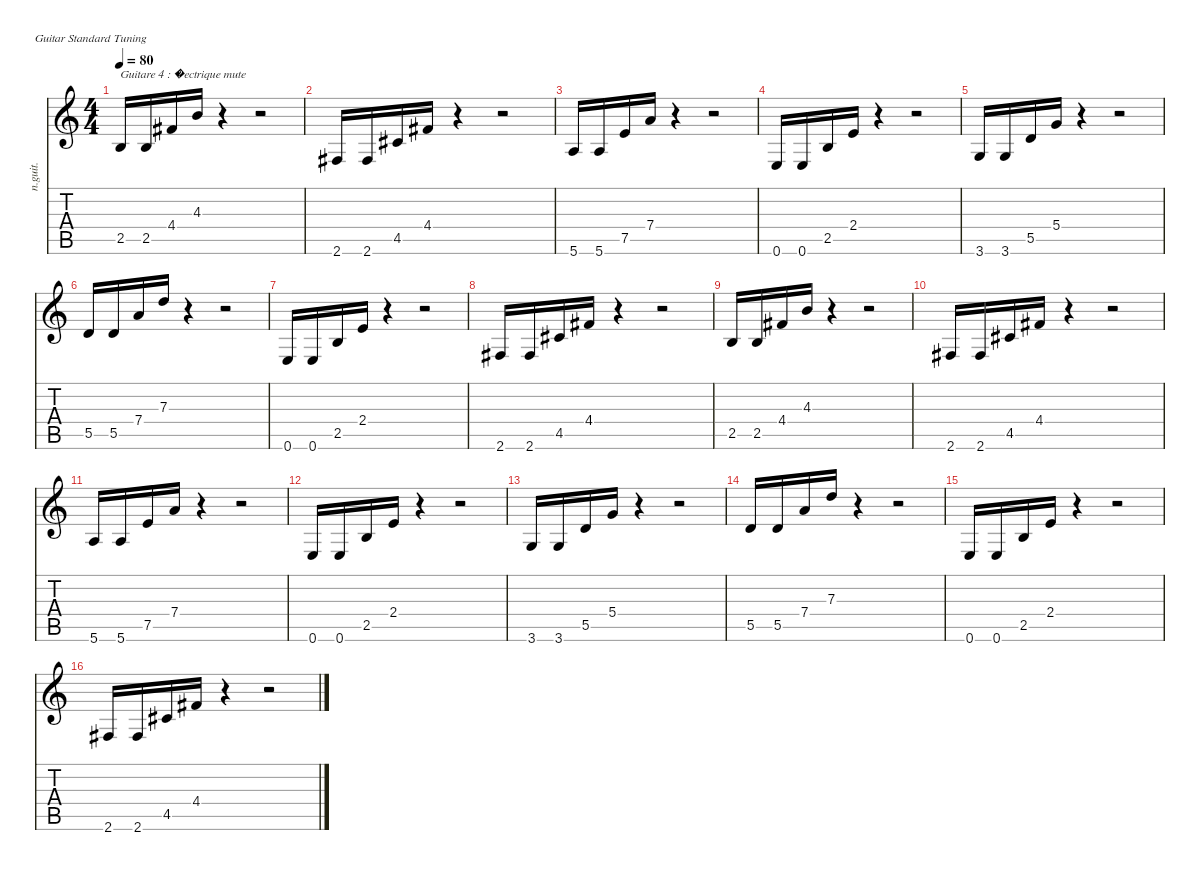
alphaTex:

\defaultSystemsLayout 4
\hideDynamics
\bracketExtendMode nobrackets
\track ("Acoustic guitar (2)" "n.guit.") {instrument acousticguitarnylon}
\staff {score tabs}
\tuning (E4 B3 G3 D3 A2 E2)
\ts (4 4)
\tempo 80
\clef g2
\ks c
2.5.16{txt "Guitare 4 : �ectrique mute" dy f beam Up} 2.5.16{beam Up} 4.4{acc #}.16{beam Up} 4.3.16{beam Up} r.4{beam Down} r.2{beam Down} |
2.6{acc #}.16{beam Up} 2.6{acc #}.16{beam Up} 4.5{acc #}.16{beam Up} 4.4{acc #}.16{beam Up} r.4{beam Down} r.2{beam Down} |
5.6.16{beam Up} 5.6.16{beam Up} 7.5.16{beam Up} 7.4.16{beam Up} r.4{beam Down} r.2{beam Down} |
0.6.16{beam Up} 0.6.16{beam Up} 2.5.16{beam Up} 2.4.16{beam Up} r.4{beam Down} r.2{beam Down} |
3.6.16{beam Up} 3.6.16{beam Up} 5.5.16{beam Up} 5.4.16{beam Up} r.4{beam Down} r.2{beam Down} |
5.5.16{beam Up} 5.5.16{beam Up} 7.4.16{beam Up} 7.3.16{beam Up} r.4{beam Down} r.2{beam Down} |
0.6.16{beam Up} 0.6.16{beam Up} 2.5.16{beam Up} 2.4.16{beam Up} r.4{beam Down} r.2{beam Down} |
2.6{acc #}.16{beam Up} 2.6{acc #}.16{beam Up} 4.5{acc #}.16{beam Up} 4.4{acc #}.16{beam Up} r.4{beam Down} r.2{beam Down} |
2.5.16{beam Up} 2.5.16{beam Up} 4.4{acc #}.16{beam Up} 4.3.16{beam Up} r.4{beam Down} r.2{beam Down} |
2.6{acc #}.16{beam Up} 2.6{acc #}.16{beam Up} 4.5{acc #}.16{beam Up} 4.4{acc #}.16{beam Up} r.4{beam Down} r.2{beam Down} |
5.6.16{beam Up} 5.6.16{beam Up} 7.5.16{beam Up} 7.4.16{beam Up} r.4{beam Down} r.2{beam Down} |
0.6.16{beam Up} 0.6.16{beam Up} 2.5.16{beam Up} 2.4.16{beam Up} r.4{beam Down} r.2{beam Down} |
3.6.16{beam Up} 3.6.16{beam Up} 5.5.16{beam Up} 5.4.16{beam Up} r.4{beam Down} r.2{beam Down} |
5.5.16{beam Up} 5.5.16{beam Up} 7.4.16{beam Up} 7.3.16{beam Up} r.4{beam Down} r.2{beam Down} |
0.6.16{beam Up} 0.6.16{beam Up} 2.5.16{beam Up} 2.4.16{beam Up} r.4{beam Down} r.2{beam Down} |
2.6{acc #}.16{beam Up} 2.6{acc #}.16{beam Up} 4.5{acc #}.16{beam Up} 4.4{acc #}.16{beam Up} r.4{beam Down} r.2{beam Down}
